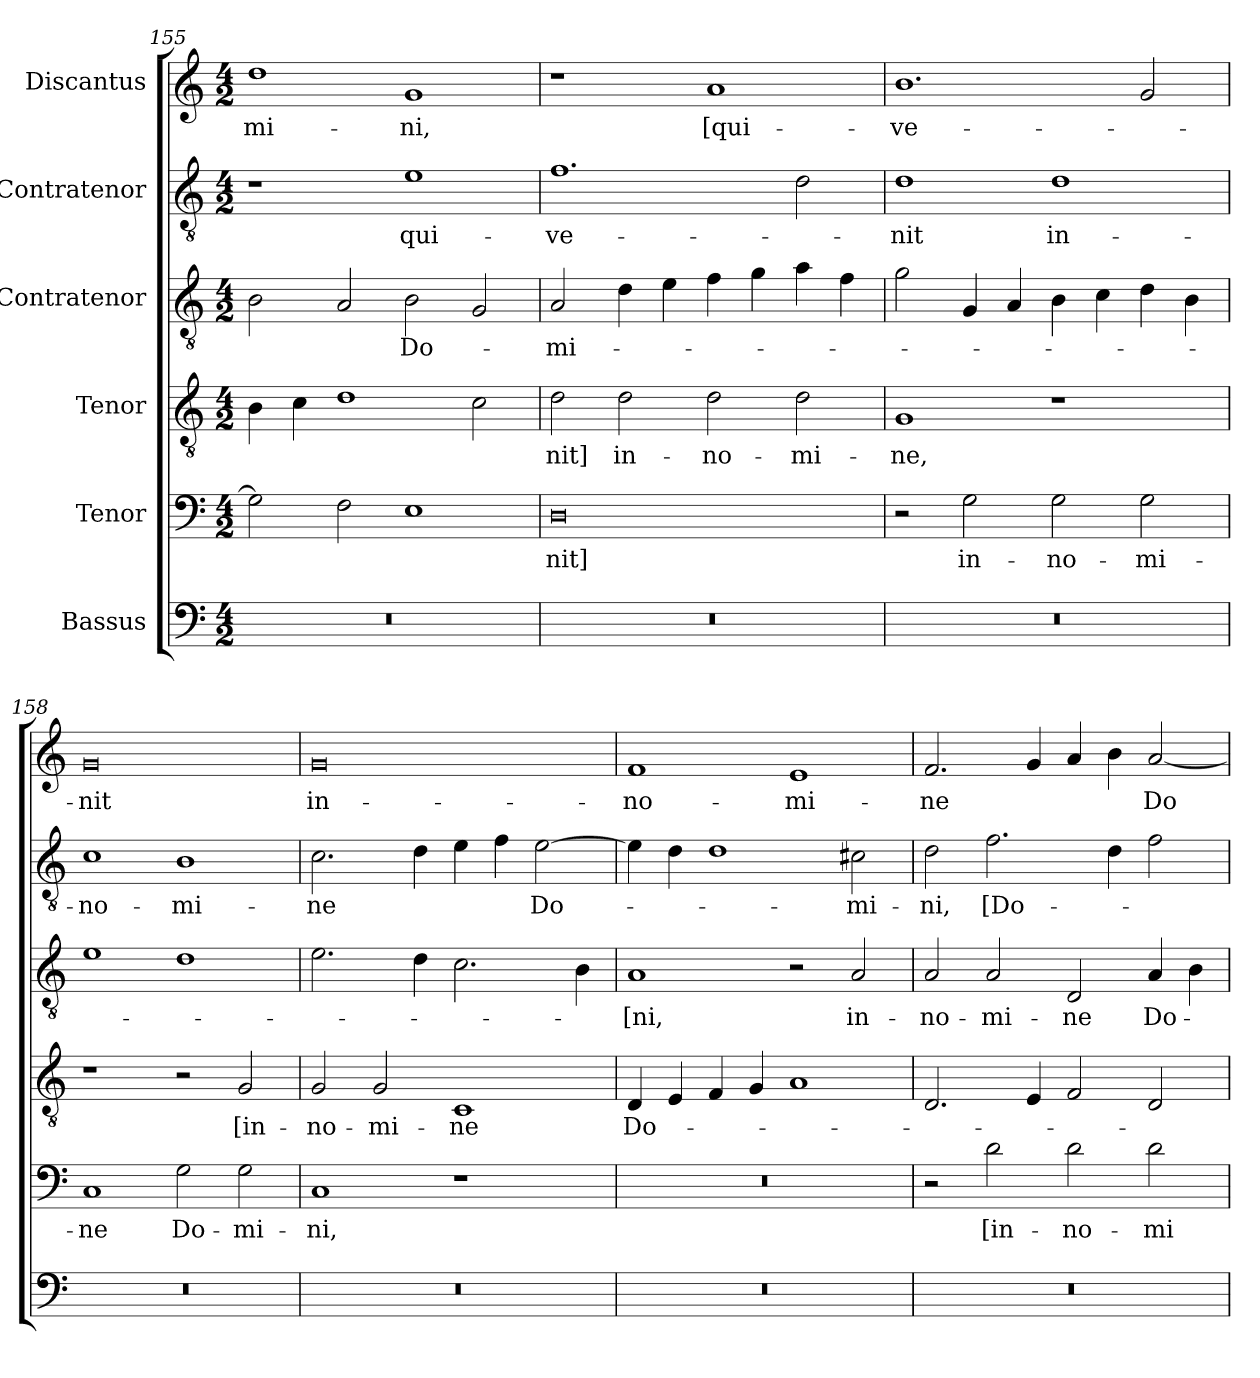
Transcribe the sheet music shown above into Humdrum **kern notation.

**kern	**kern	**text	**kern	**text	**kern	**text	**kern	**text	**kern	**text
*part6	*part5	*part5	*part4	*part4	*part3	*part3	*part2	*part2	*part1	*part1
*staff6	*staff5	*staff5	*staff4	*staff4	*staff3	*staff3	*staff2	*staff2	*staff1	*staff1
*I"Bassus	*I"Tenor	*	*I"Tenor	*	*I"Contratenor	*	*I"Contratenor	*	*I"Discantus	*
*clefF4	*clefF4	*	*clefGv2	*	*clefGv2	*	*clefGv2	*	*clefG2	*
*k[]	*k[]	*	*k[]	*	*k[]	*	*k[]	*	*k[]	*
*M4/2	*M4/2	*	*M4/2	*	*M4/2	*	*M4/2	*	*M4/2	*
=155	=155	=155	=155	=155	=155	=155	=155	=155	=155	=155
0r	2G\]	.	4B\	.	2B\	.	1r	.	1dd\	-mi-
.	.	.	4c\	.	.	.	.	.	.	.
.	2F\	.	1d\	.	2A/	.	.	.	.	.
.	1E\	.	.	.	2B\	Do-	1e\	qui-	1g/	-ni,
.	.	.	2c\	.	2G/	.	.	.	.	.
=156	=156	=156	=156	=156	=156	=156	=156	=156	=156	=156
0r	0D\	-nit]	2d\	-nit]	2A/	-mi-	1.f\	ve-	1r	.
.	.	.	2d\	in-	4d\	.	.	.	.	.
.	.	.	.	.	4e\	.	.	.	.	.
.	.	.	2d\	no-	4f\	.	.	.	1a/	[qui-
.	.	.	.	.	4g\	.	.	.	.	.
.	.	.	2d\	-mi-	4a\	.	2d\	.	.	.
.	.	.	.	.	4f\	.	.	.	.	.
=157	=157	=157	=157	=157	=157	=157	=157	=157	=157	=157
0r	2r	.	1G/	-ne,	2g\	.	1d\	-nit	1.b\	ve-
.	2G\	in-	.	.	4G/	.	.	.	.	.
.	.	.	.	.	4A/	.	.	.	.	.
.	2G\	no-	1r	.	4B\	.	1d\	in-	.	.
.	.	.	.	.	4c\	.	.	.	.	.
.	2G\	-mi-	.	.	4d\	.	.	.	2g/	.
.	.	.	.	.	4B\	.	.	.	.	.
=158	=158	=158	=158	=158	=158	=158	=158	=158	=158	=158
0r	1C/	-ne	1r	.	1e\	.	1c\	no-	0g/	-nit
.	2G\	Do-	2r	.	1d\	.	1B\	-mi-	.	.
.	2G\	-mi-	2G/	[in-	.	.	.	.	.	.
=159	=159	=159	=159	=159	=159	=159	=159	=159	=159	=159
0r	1C/	-ni,	2G/	no-	2.e\	.	2.c\	-ne	0g/	in-
.	.	.	2G/	-mi-	.	.	.	.	.	.
.	.	.	.	.	4d\	.	4d\	.	.	.
.	1r	.	1C/	-ne	2.c\	.	4e\	.	.	.
.	.	.	.	.	.	.	4f\	.	.	.
.	.	.	.	.	.	.	[2e\	Do-	.	.
.	.	.	.	.	4B\	.	.	.	.	.
=160	=160	=160	=160	=160	=160	=160	=160	=160	=160	=160
0r	0r	.	4D/	Do-	1A/	-[ni,	4e\]	.	1f/	no-
.	.	.	4E/	.	.	.	4d\	.	.	.
.	.	.	4F/	.	.	.	1d\	.	.	.
.	.	.	4G/	.	.	.	.	.	.	.
.	.	.	1A/	.	2r	.	.	.	1e/	-mi-
.	.	.	.	.	2A/	in-	2c#X\	-mi-	.	.
=161	=161	=161	=161	=161	=161	=161	=161	=161	=161	=161
0r	2r	.	2.D/	.	2A/	no-	2d\	-ni,	2.f/	-ne
.	2d\	[in-	.	.	2A/	-mi-	2.f\	[Do-	.	.
.	.	.	4E/	.	.	.	.	.	4g/	.
.	2d\	no-	2F/	.	2D/	-ne	.	.	4a/	.
.	.	.	.	.	.	.	4d\	.	4b\	.
.	2d\	-mi-	2D/	.	4A/	Do-	2f\	.	[2a/	Do-
.	.	.	.	.	4B\	.	.	.	.	.
=	=	=	=	=	=	=	=	=	=	=
*-	*-	*-	*-	*-	*-	*-	*-	*-	*-	*-
